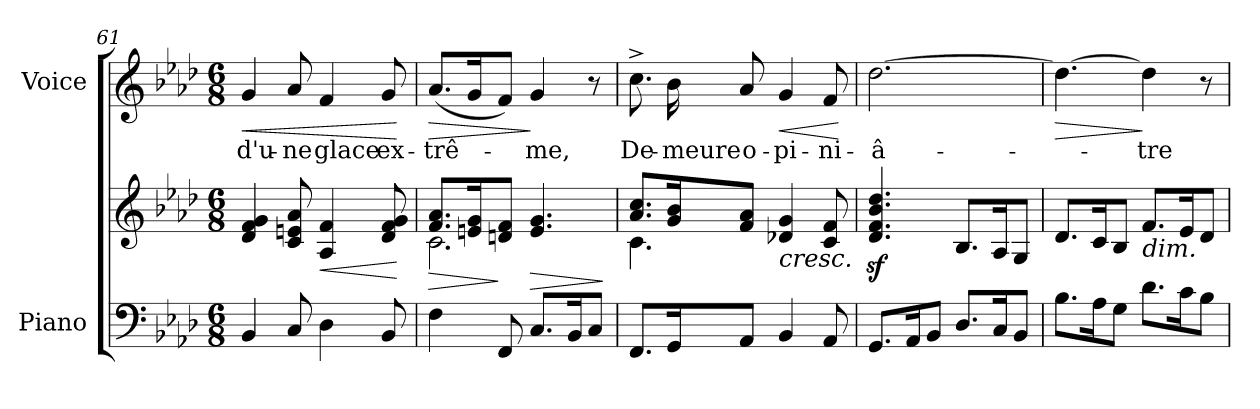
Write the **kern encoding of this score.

**kern	**kern	**dynam	**kern	**text	**dynam
*part2	*part2	*part2	*part1	*part1	*part1
*staff3	*staff2	*staff2/3	*staff1	*staff1	*staff1
*I"Piano	*	*	*I"Voice	*	*
*I'Pno	*	*	*	*	*
*clefF4	*clefG2	*	*clefG2	*	*
*k[b-e-a-d-]	*k[b-e-a-d-]	*	*k[b-e-a-d-]	*	*
*M6/8	*M6/8	*	*M6/8	*	*
=61	=61	=61	=61	=61	=61
!	!	!	!	!	!LO:HP:b
4BB-/	4d-/ 4f/ 4g/	.	4g/	d'u-	<
8C/	8c/ 8en/ 8a-/	.	8a-/	-ne	.
!	!	!LO:HP:b	!	!	!
4D-\	4A-/ 4f/	<	4f/	glace	.
8BB-/	8d-/ 8f/ 8g/	.	8g/	ex-	.
.	.	[	.	.	[
=62	=62	=62	=62	=62	=62
!	!	!LO:HP:b	!	!	!LO:HP:b
*	*^	*	*	*	*
4F\	8.f/ 8.a-/L	2.c\	>	(8.a-/L	-trê-	>
.	16en/ 16g/K	.	.	16g/K	.	.
8FF/	8dn/ 8f/J	.	]	8f/J)	.	.
!	!	!	!LO:HP:b	!	!	!
8.C/L	4.e/ 4.g/	.	>	4g/	-me,	]
16BB-/K	.	.	.	.	.	.
8C/J	.	.	.	8r	.	.
*	*v	*v	*	*	*	*
.	.	]	.	.	.
=63	=63	=63	=63	=63	=63
*	*^	*	*	*	*
8.FF/L	8.a-/ 8.cc/L	4.c\	.	8.cc^\	De-	.
16GG/K	16g/ 16b-/K	.	.	16b-\	-meure	.
8AA-/J	8f/ 8a-/J	.	.	8a-/	o-	.
!	!LO:TX:b:i:t=cresc.	!	!	!	!	!
!	!	!	!	!	!	!LO:HP:b
4BB-/	4d-X/ 4g/	4.ryy	.	4g/	-pi-	<
8AA-/	8c/ 8f/	.	.	8f/	-ni-	.
*	*v	*v	*	*	*	*
.	.	.	.	.	[
=64	=64	=64	=64	=64	=64
8.GG/L	4.d-/z< 4.f/z< 4.b-/z< 4.dd-/z<	.	[2.dd-\	-â-	.
16AA-/K	.	.	.	.	.
8BB-/J	.	.	.	.	.
8.D-/L	8.B-/L	.	.	.	.
16C/K	16A-/K	.	.	.	.
8BB-/J	8G/J	.	.	.	.
=65	=65	=65	=65	=65	=65
!	!	!	!	!	!LO:HP:b
8.B-\L	8.d-/L	.	4.dd-\_	.	>
16A-\K	16c/K	.	.	.	.
8G\J	8B-/J	.	.	.	.
!	!LO:TX:b:i:t=dim.	!	!	!	!
8.d-\L	8.f/L	.	4dd-\]	-tre	]
16c\K	16e-/K	.	.	.	.
8B-\J	8d-/J	.	8r	.	.
=	=	=	=	=	=
*-	*-	*-	*-	*-	*-
